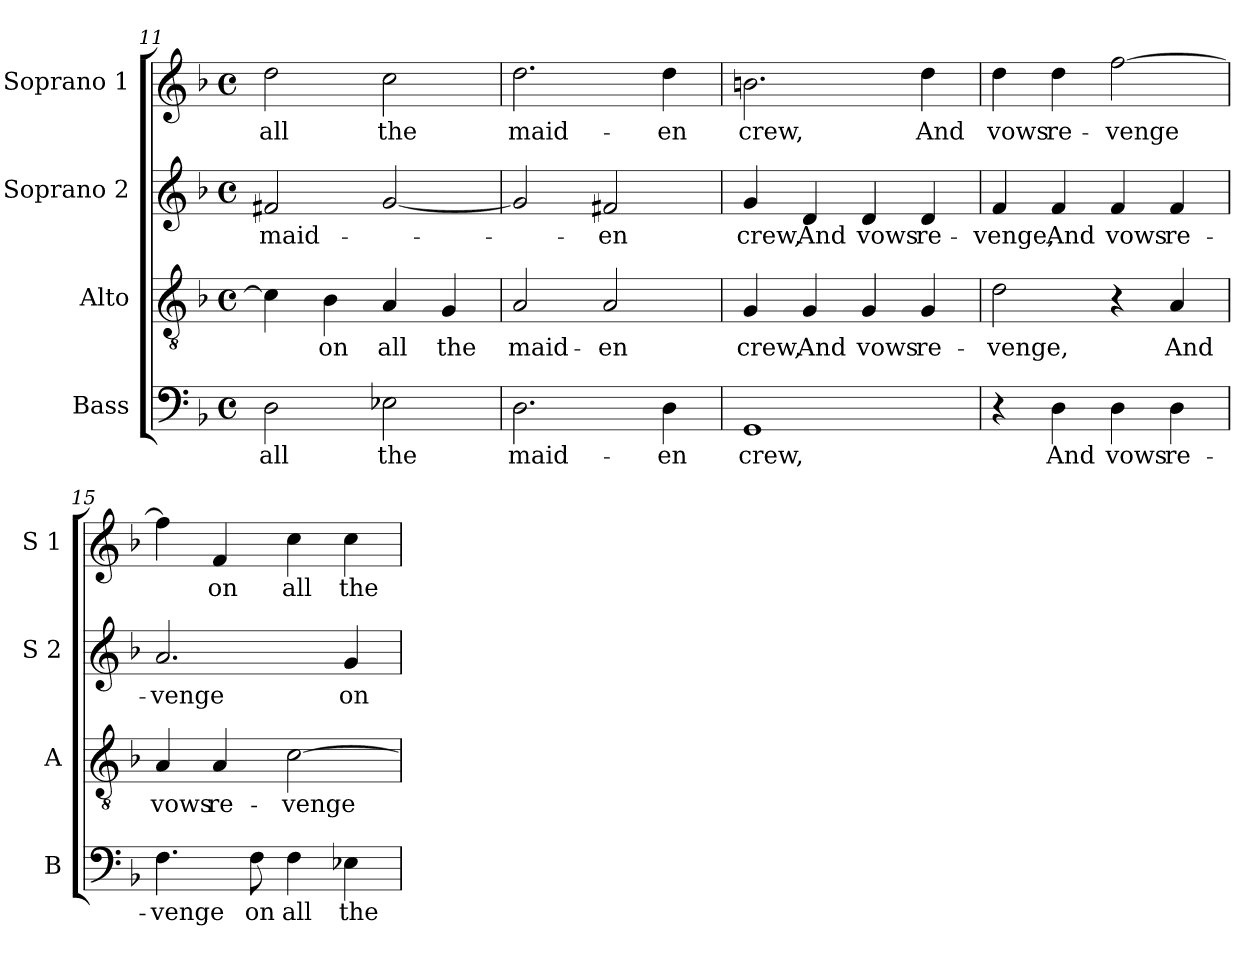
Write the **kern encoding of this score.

**kern	**text	**kern	**text	**kern	**text	**kern	**text
*part4	*part4	*part3	*part3	*part2	*part2	*part1	*part1
*staff4	*staff4	*staff3	*staff3	*staff2	*staff2	*staff1	*staff1
*I"Bass	*	*I"Alto	*	*I"Soprano 2	*	*I"Soprano 1	*
*I'B	*	*I'A	*	*I'S 2	*	*I'S 1	*
!!LO:LB:g=z
*clefF4	*	*clefGv2	*	*clefG2	*	*clefG2	*
*k[b-]	*	*k[b-]	*	*k[b-]	*	*k[b-]	*
*F:	*	*F:	*	*F:	*	*F:	*
*M4/4	*	*M4/4	*	*M4/4	*	*M4/4	*
*met(c)	*	*met(c)	*	*met(c)	*	*met(c)	*
=11	=11	=11	=11	=11	=11	=11	=11
!	!LO:LY:b	!	!	!	!	!	!
!	!	!	!	!	!LO:LY:b	!	!
!	!	!	!	!	!	!	!LO:LY:b
2D\	all	4c\]	.	2f#X/	maid-	2dd\	all
!	!	!	!LO:LY:b	!	!	!	!
.	.	4B-\	on	.	.	.	.
!	!LO:LY:b	!	!	!	!	!	!
!	!	!	!LO:LY:b	!	!	!	!
!	!	!	!	!	!	!	!LO:LY:b
2E-X\	the	4A/	all	[2g/	.	2cc\	the
!	!	!	!LO:LY:b	!	!	!	!
.	.	4G/	the	.	.	.	.
=12	=12	=12	=12	=12	=12	=12	=12
!	!LO:LY:b	!	!	!	!	!	!
!	!	!	!LO:LY:b	!	!	!	!
!	!	!	!	!	!	!	!LO:LY:b
2.D\	maid-	2A/	maid-	2g/]	.	2.dd\	maid-
!	!	!	!LO:LY:b	!	!	!	!
!	!	!	!	!	!LO:LY:b	!	!
.	.	2A/	-en	2f#X/	-en	.	.
!	!LO:LY:b	!	!	!	!	!	!
!	!	!	!	!	!	!	!LO:LY:b
4D\	-en	.	.	.	.	4dd\	-en
=13	=13	=13	=13	=13	=13	=13	=13
!	!LO:LY:b	!	!	!	!	!	!
!	!	!	!LO:LY:b	!	!	!	!
!	!	!	!	!	!LO:LY:b	!	!
!	!	!	!	!	!	!	!LO:LY:b
1GG	crew,	4G/	crew,	4g/	crew,	2.bn\	crew,
!	!	!	!LO:LY:b	!	!	!	!
!	!	!	!	!	!LO:LY:b	!	!
.	.	4G/	And	4d/	And	.	.
!	!	!	!LO:LY:b	!	!	!	!
!	!	!	!	!	!LO:LY:b	!	!
.	.	4G/	vows	4d/	vows	.	.
!	!	!	!LO:LY:b	!	!	!	!
!	!	!	!	!	!LO:LY:b	!	!
!	!	!	!	!	!	!	!LO:LY:b
.	.	4G/	re-	4d/	re-	4dd\	And
=14	=14	=14	=14	=14	=14	=14	=14
!	!	!	!LO:LY:b	!	!	!	!
!	!	!	!	!	!LO:LY:b	!	!
!	!	!	!	!	!	!	!LO:LY:b
4r	.	2d\	-venge,	4f/	-venge,	4dd\	vows
!	!LO:LY:b	!	!	!	!	!	!
!	!	!	!	!	!LO:LY:b	!	!
!	!	!	!	!	!	!	!LO:LY:b
4D\	And	.	.	4f/	And	4dd\	re-
!	!LO:LY:b	!	!	!	!	!	!
!	!	!	!	!	!LO:LY:b	!	!
!	!	!	!	!	!	!	!LO:LY:b
4D\	vows	4r	.	4f/	vows	[2ff\	-venge
!	!LO:LY:b	!	!	!	!	!	!
!	!	!	!LO:LY:b	!	!	!	!
!	!	!	!	!	!LO:LY:b	!	!
4D\	re-	4A/	And	4f/	re-	.	.
=15	=15	=15	=15	=15	=15	=15	=15
!	!LO:LY:b	!	!	!	!	!	!
!	!	!	!LO:LY:b	!	!	!	!
!	!	!	!	!	!LO:LY:b	!	!
4.F\	-venge	4A/	vows	2.a/	-venge	4ff\]	.
!	!	!	!LO:LY:b	!	!	!	!
!	!	!	!	!	!	!	!LO:LY:b
.	.	4A/	re-	.	.	4f/	on
!	!LO:LY:b	!	!	!	!	!	!
8F\	on	.	.	.	.	.	.
!	!LO:LY:b	!	!	!	!	!	!
!	!	!	!LO:LY:b	!	!	!	!
!	!	!	!	!	!	!	!LO:LY:b
4F\	all	[2c\	-venge	.	.	4cc\	all
!	!LO:LY:b	!	!	!	!	!	!
!	!	!	!	!	!LO:LY:b	!	!
!	!	!	!	!	!	!	!LO:LY:b
4E-X\	the	.	.	4g/	on	4cc\	the
=	=	=	=	=	=	=	=
*-	*-	*-	*-	*-	*-	*-	*-
